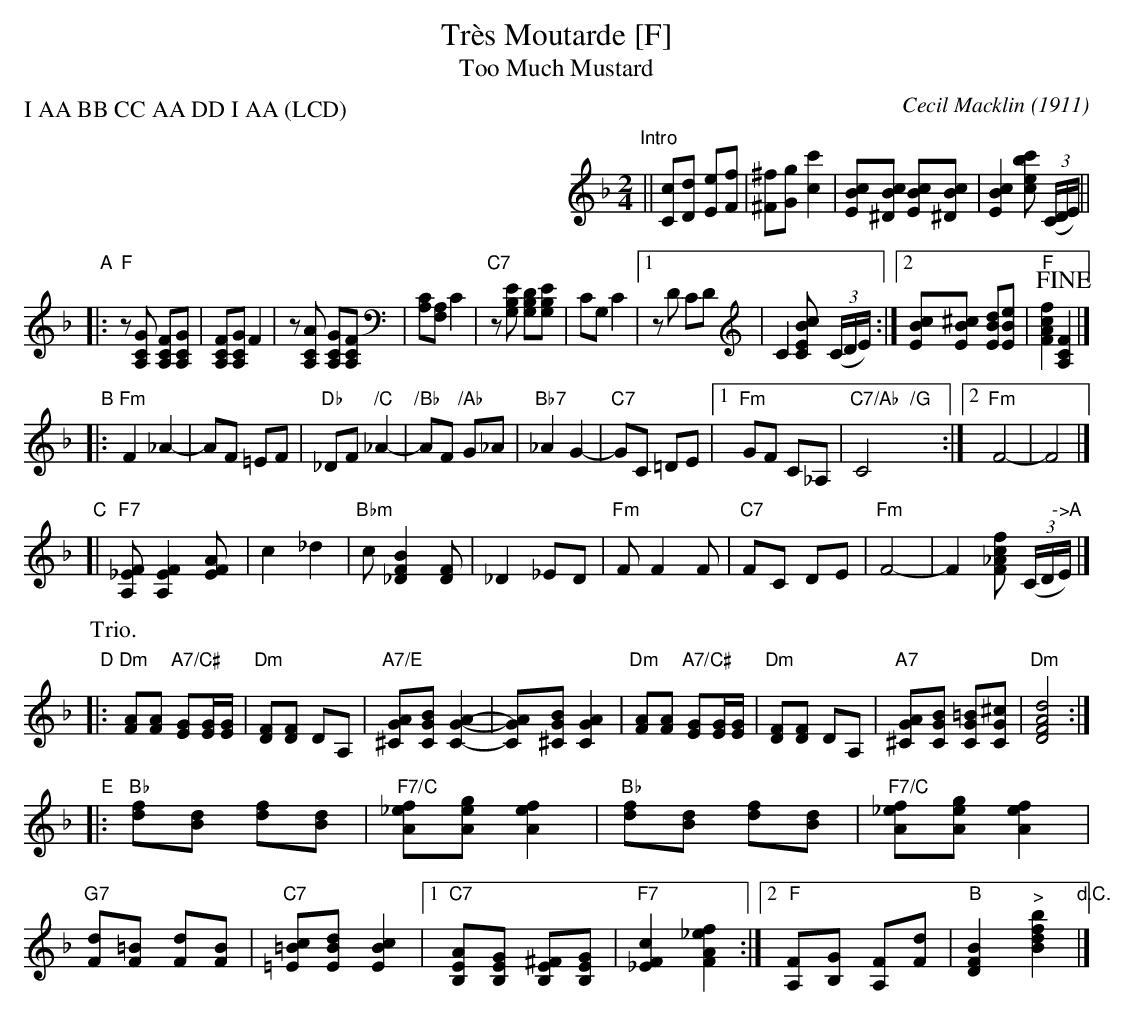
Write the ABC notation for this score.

X:1
T: Tr\`es Moutarde [F]
T: Too Much Mustard
C: Cecil Macklin (1911)
M: 2/4
L: 1/8
P: I AA BB C AA DD EE I AA (original)
P: I AA BB CC AA DD I AA (LCD)
K: F
"Intro"||\
[cC][dD] [eE][fF] | [^f^F][gG] [c'2c2] |\
[cBE][cB^D] [cBE][cB^D] | [c2B2E2] [c'bec] (3(C/D/E/) ||
"A"|:\
"F"z[GCA,] [FCA,][GCA,] | [FCA,][GCA,] F2 |\
z[ACA,] [GCA,][FCA,] | [CA,][A,F,] C2 |\
"C7"z[EB,G,] [DB,G,][EB,G,] | CG, C2 |\
[1 zD CD | C2 [cBEC] (3(C/D/E/) :|\
[2 [cBE][^cBE] [dBE][eBE] | "F"[f2c2A2F2] !fine![F2C2A,2] |]
"B"|:\
"Fm"F2 _A2- | AF =EF |\
"Db"_DF "/C"_A2- | "/Bb"AF "/Ab"G_A |\
"Bb7"_A2 G2- | "C7"GC =DE |\
[1 "Fm"GF C_A, | "C7/Ab  /G"C4 :|\
[2 "Fm"F4- | F4 |]
"C"[|\
"F7"[F_EA,] [F2E2A,2] [AFE] | c2 _d2 |\
"Bbm"c [B2F2_D2] [FD] | _D2 _ED |\
"Fm"F F2 F | "C7"FC DE |\
"Fm"F4- | F2 [fc_AF] (3(C/D/"->A"E/) |]
P: Trio.
"D"|:\
"Dm"[AF][AF] "A7/C#"[GE][G/E/][G/E/] | "Dm"[FD][FD] DA, |\
"A7/E"[AG^C][BGC] [A2-G2-C2-] | [AGC][BG^C] [A2G2C2] |\
"Dm"[AF][AF] "A7/C#"[GE][G/E/][G/E/] | "Dm"[FD][FD] DA, |\
"A7"[AG^C][BGC] [=BGC][^cGC] | "Dm"[d4A4F4D4] :|
"E"|:\
"Bb"[fd][dB] [fd][dB] | "F7/C"[f_eA][geA] [f2e2A2] |\
"Bb"[fd][dB] [fd][dB] | "F7/C"[f_eA][geA] [f2e2A2] |\
"G7"[dF][=BF] [dF][BF] | "C7"[c=B=E][dBE] [c2B2E2] |\
[1 "C7"[AEB,][GEB,] [^FEB,][GEB,] | "F7"[c2F2_E2] [f2_e2A2F2] :|\
[2 "F"[FA,][GB,]  [FA,][dF] | "B"[B2F2D2] "^>"[b2f2d2B2] "d.C."|]
